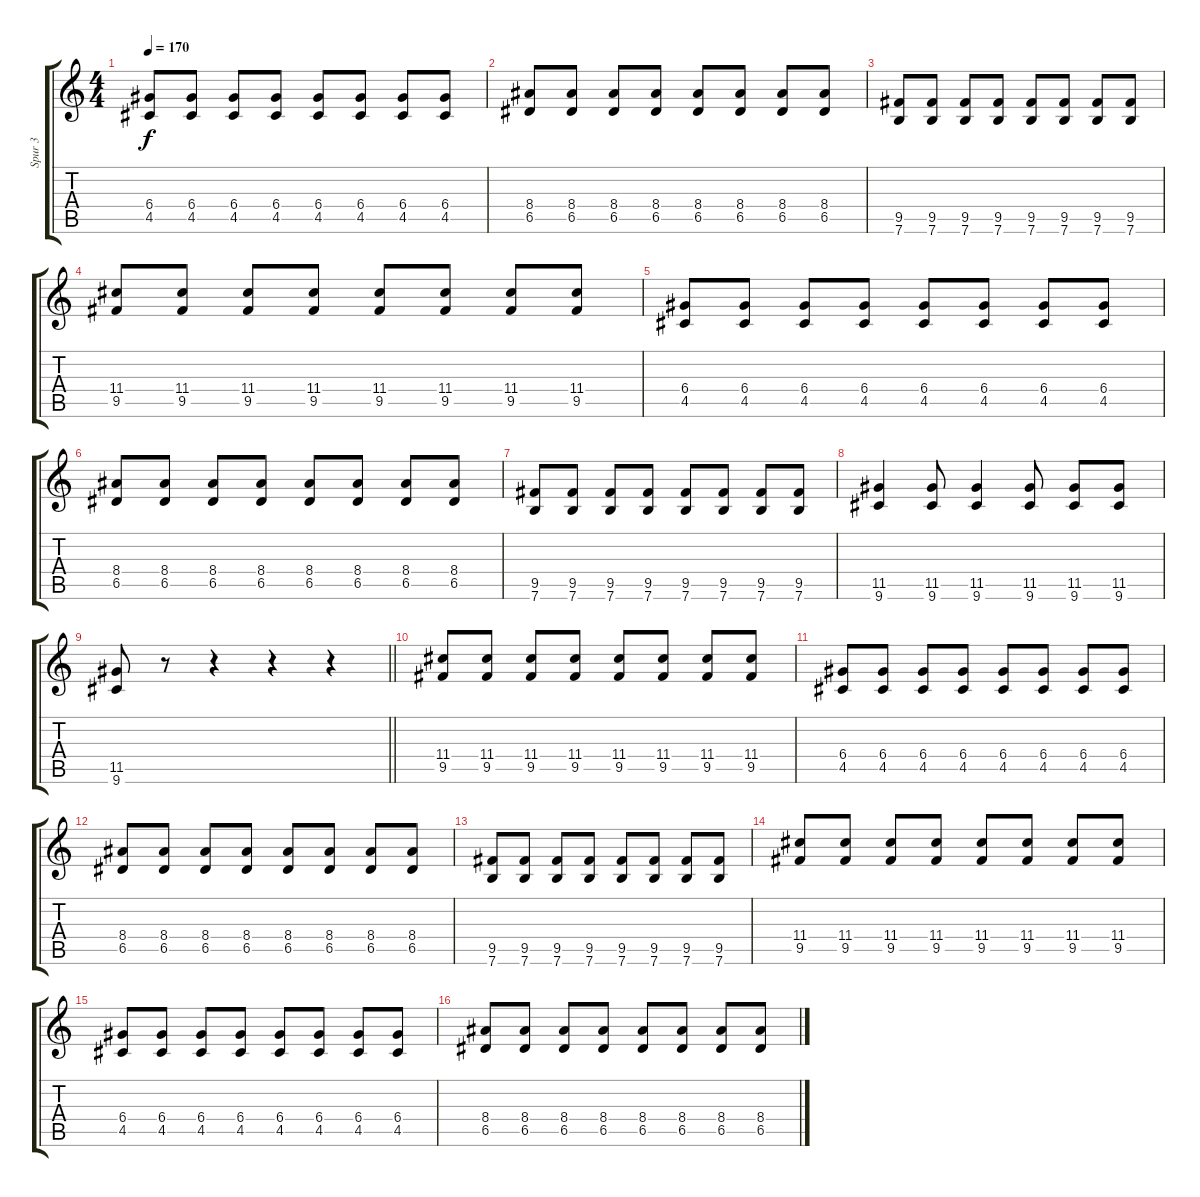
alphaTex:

\track ("Spur 3" "Spur 3") {instrument overdrivenguitar}
\staff {score tabs}
\tuning (E4 B3 G3 D3 A2 E2) {hide}
\ts (4 4)
\tempo 170
\clef g2
\ks c
(6.4 4.5).8{dy f} (6.4 4.5).8 (6.4 4.5).8 (6.4 4.5).8 (6.4 4.5).8 (6.4 4.5).8 (6.4 4.5).8 (6.4 4.5).8 |
(8.4 6.5).8 (8.4 6.5).8 (8.4 6.5).8 (8.4 6.5).8 (8.4 6.5).8 (8.4 6.5).8 (8.4 6.5).8 (8.4 6.5).8 |
(9.5 7.6).8 (9.5 7.6).8 (9.5 7.6).8 (9.5 7.6).8 (9.5 7.6).8 (9.5 7.6).8 (9.5 7.6).8 (9.5 7.6).8 |
(11.4 9.5).8 (11.4 9.5).8 (11.4 9.5).8 (11.4 9.5).8 (11.4 9.5).8 (11.4 9.5).8 (11.4 9.5).8 (11.4 9.5).8 |
(6.4 4.5).8 (6.4 4.5).8 (6.4 4.5).8 (6.4 4.5).8 (6.4 4.5).8 (6.4 4.5).8 (6.4 4.5).8 (6.4 4.5).8 |
(8.4 6.5).8 (8.4 6.5).8 (8.4 6.5).8 (8.4 6.5).8 (8.4 6.5).8 (8.4 6.5).8 (8.4 6.5).8 (8.4 6.5).8 |
(9.5 7.6).8 (9.5 7.6).8 (9.5 7.6).8 (9.5 7.6).8 (9.5 7.6).8 (9.5 7.6).8 (9.5 7.6).8 (9.5 7.6).8 |
(11.5 9.6).4 (11.5 9.6).8 (11.5 9.6).4 (11.5 9.6).8 (11.5 9.6).8 (11.5 9.6).8 |
\barLineRight lightlight
(11.5 9.6).8 r.8 r.4 r.4 r.4 |
(11.4 9.5).8 (11.4 9.5).8 (11.4 9.5).8 (11.4 9.5).8 (11.4 9.5).8 (11.4 9.5).8 (11.4 9.5).8 (11.4 9.5).8 |
(6.4 4.5).8 (6.4 4.5).8 (6.4 4.5).8 (6.4 4.5).8 (6.4 4.5).8 (6.4 4.5).8 (6.4 4.5).8 (6.4 4.5).8 |
(8.4 6.5).8 (8.4 6.5).8 (8.4 6.5).8 (8.4 6.5).8 (8.4 6.5).8 (8.4 6.5).8 (8.4 6.5).8 (8.4 6.5).8 |
(9.5 7.6).8 (9.5 7.6).8 (9.5 7.6).8 (9.5 7.6).8 (9.5 7.6).8 (9.5 7.6).8 (9.5 7.6).8 (9.5 7.6).8 |
(11.4 9.5).8 (11.4 9.5).8 (11.4 9.5).8 (11.4 9.5).8 (11.4 9.5).8 (11.4 9.5).8 (11.4 9.5).8 (11.4 9.5).8 |
(6.4 4.5).8 (6.4 4.5).8 (6.4 4.5).8 (6.4 4.5).8 (6.4 4.5).8 (6.4 4.5).8 (6.4 4.5).8 (6.4 4.5).8 |
(8.4 6.5).8 (8.4 6.5).8 (8.4 6.5).8 (8.4 6.5).8 (8.4 6.5).8 (8.4 6.5).8 (8.4 6.5).8 (8.4 6.5).8
